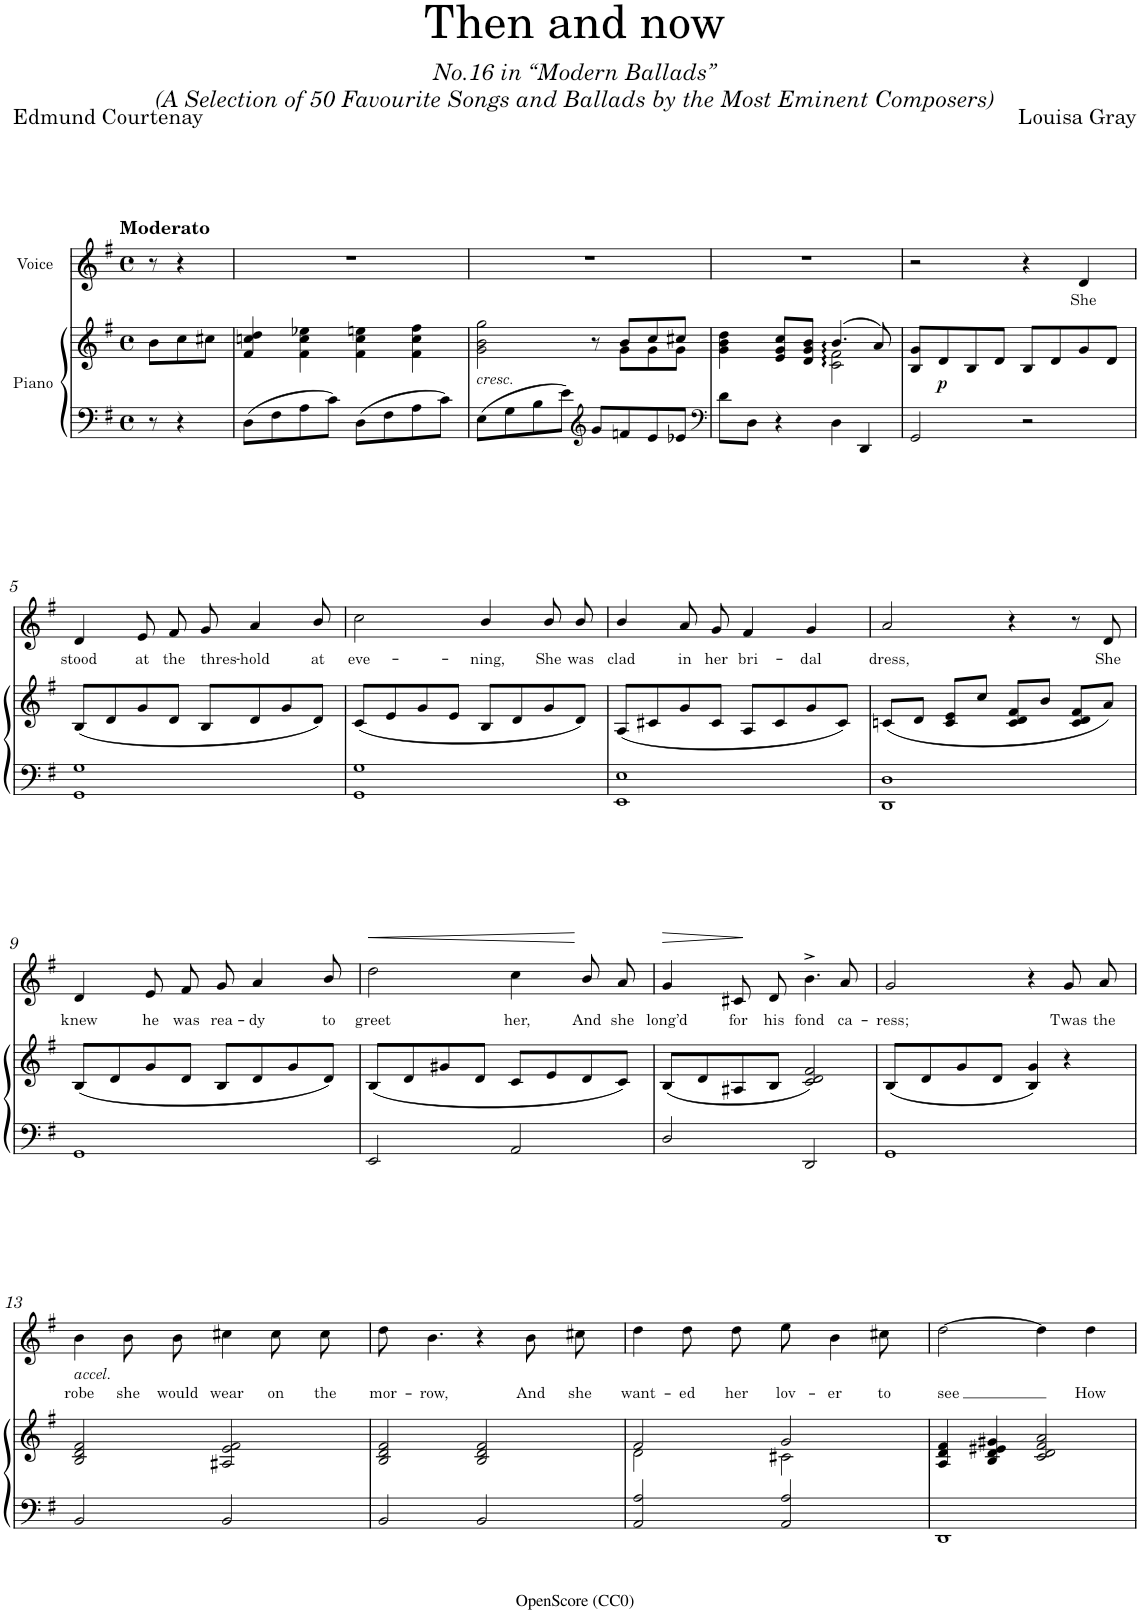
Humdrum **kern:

**kern	**kern	**dynam	**kern	**text	**dynam
*part2	*part2	*part2	*part1	*part1	*part1
*staff3	*staff2	*staff2/3	*staff1	*staff1	*staff1
*I"Piano	*	*	*I"Voice	*	*
*I'Pno	*	*	*	*	*
*clefF4	*clefG2	*	*clefG2	*	*
*k[f#]	*k[f#]	*	*k[f#]	*	*
*M4/4	*M4/4	*	*M4/4	*	*
*met(c)	*met(c)	*	*met(c)	*	*
=	=	=	=	=	=
!	!	!	!LO:TX:a:B:t=Moderato	!	!
8r	8b\L	.	8r	.	.
4r	8cc\	.	4r	.	.
.	8cc#X\J	.	.	.	.
=1	=1	=1	=1	=1	=1
8D\L	4f#/ 4ccn/ 4dd/	.	1r	.	.
8F#\	.	.	.	.	.
8A\	4f#\ 4cc\ 4ee-X\	.	.	.	.
8c\J	.	.	.	.	.
8D\L	4f#\ 4cc\ 4een\	.	.	.	.
8F#\	.	.	.	.	.
8A\	4f#\ 4cc\ 4ff#\	.	.	.	.
8c\J	.	.	.	.	.
=2	=2	=2	=2	=2	=2
*	*^	*	*	*	*
!	!LO:TX:b:i:t=cresc.	!	!	!	!	!
8E\L	2g\ 2b\ 2gg\	2ryy	.	1r	.	.
8G\	.	.	.	.	.	.
8B\	.	.	.	.	.	.
8e\J	.	.	.	.	.	.
*clefG2	*	*	*	*	*	*
8g/L	8r	8ryy	.	.	.	.
8fn/	8b/L	8g\L	.	.	.	.
8e/	8cc/	8g\	.	.	.	.
8e-X/J	8cc#X/J	8g\J	.	.	.	.
=3	=3	=3	=3	=3	=3	=3
*clefF4	*	*	*	*	*	*
8d\L	4g\ 4b\ 4dd\	2ryy	.	1r	.	.
8D\J	.	.	.	.	.	.
4r	8e/ 8g/ 8cc/L	.	.	.	.	.
.	8d/ 8g/ 8b/J	.	.	.	.	.
4D\	(4.b/	2c\ 2f#\	.	.	.	.
4DD/	.	.	.	.	.	.
.	8a/)	.	.	.	.	.
*	*v	*v	*	*	*	*
=4	=4	=4	=4	=4	=4
2GG/	8B/ 8g/L	.	2r	.	.
!	!	!LO:DY:b	!	!	!
.	8d/	p	.	.	.
.	8B/	.	.	.	.
.	8d/J	.	.	.	.
2r	8B/L	.	4r	.	.
.	8d/	.	.	.	.
!	!	!	!	!LO:LY:b	!
.	8g/	.	4d/	She	.
.	8d/J	.	.	.	.
!!LO:LB:g=z
=5	=5	=5	=5	=5	=5
!	!	!	!	!LO:LY:b	!
1GG 1G	(8B/L	.	4d/	stood	.
.	8d/	.	.	.	.
!	!	!	!	!LO:LY:b	!
.	8g/	.	8e/L	at	.
!	!	!	!	!LO:LY:b	!
.	8d/J	.	8f#/J	the	.
!	!	!	!	!LO:LY:b	!
.	8B/L	.	8g/	thres-	.
!	!	!	!	!LO:LY:b	!
.	8d/	.	4a/	-hold	.
.	8g/	.	.	.	.
!	!	!	!	!LO:LY:b	!
.	8d/J)	.	8b/	at	.
=6	=6	=6	=6	=6	=6
!	!	!	!	!LO:LY:b	!
1GG 1G	(8c/L	.	2cc\	eve-	.
.	8e/	.	.	.	.
.	8g/	.	.	.	.
.	8e/J	.	.	.	.
!	!	!	!	!LO:LY:b	!
.	8B/L	.	4b/	-ning,	.
.	8d/	.	.	.	.
!	!	!	!	!LO:LY:b	!
.	8g/	.	8b/L	She	.
!	!	!	!	!LO:LY:b	!
.	8d/J)	.	8b/J	was	.
=7	=7	=7	=7	=7	=7
!	!	!	!	!LO:LY:b	!
1EE 1E	(8A/L	.	4b/	clad	.
.	8c#X/	.	.	.	.
!	!	!	!	!LO:LY:b	!
.	8g/	.	8a/L	in	.
!	!	!	!	!LO:LY:b	!
.	8c#/J	.	8g/J	her	.
!	!	!	!	!LO:LY:b	!
.	8A/L	.	4f#/	bri-	.
.	8c#/	.	.	.	.
!	!	!	!	!LO:LY:b	!
.	8g/	.	4g/	-dal	.
.	8c#/J)	.	.	.	.
=8	=8	=8	=8	=8	=8
!	!	!	!	!LO:LY:b	!
1DD 1D	(8cn/L	.	2a/	dress,	.
.	8d/J	.	.	.	.
.	8c/ 8e/L	.	.	.	.
.	8cc/J	.	.	.	.
.	8c/ 8d/ 8f#/L	.	4r	.	.
.	8b/J	.	.	.	.
.	8c/ 8d/ 8f#/L	.	8r	.	.
!	!	!	!	!LO:LY:b	!
.	8a/J)	.	8d/	She	.
!!LO:LB:g=z
=9	=9	=9	=9	=9	=9
!	!	!	!	!LO:LY:b	!
1GG	(8B/L	.	4d/	knew	.
.	8d/	.	.	.	.
!	!	!	!	!LO:LY:b	!
.	8g/	.	8e/L	he	.
!	!	!	!	!LO:LY:b	!
.	8d/J	.	8f#/J	was	.
!	!	!	!	!LO:LY:b	!
.	8B/L	.	8g/	rea-	.
!	!	!	!	!LO:LY:b	!
.	8d/	.	4a/	-dy	.
.	8g/	.	.	.	.
!	!	!	!	!LO:LY:b	!
.	8d/J)	.	8b/	to	.
=10	=10	=10	=10	=10	=10
!	!	!	!	!LO:LY:b	!LO:HP:b
2EE/	(8B/L	.	2dd\	greet	<
.	8d/	.	.	.	.
.	8g#X/	.	.	.	.
.	8d/J	.	.	.	.
!	!	!	!	!LO:LY:b	!
2AA/	8c/L	.	4cc\	her,	.
.	8e/	.	.	.	.
!	!	!	!	!LO:LY:b	!
.	8d/	.	8b/L	And	[
!	!	!	!	!LO:LY:b	!
.	8c/J)	.	8a/J	she	.
=11	=11	=11	=11	=11	=11
!	!	!	!	!LO:LY:b	!LO:HP:b
2D/	(8B/L	.	4g/	long’d	>
.	8d/	.	.	.	.
!	!	!	!	!LO:LY:b	!
.	8A#X/	.	8c#X/L	for	.
!	!	!	!	!LO:LY:b	!
.	8B/J	.	8d/J	his	]
!	!	!	!	!LO:LY:b	!
2DD/	2c/ 2d/ 2f#/)	.	4.b^\	fond	.
!	!	!	!	!LO:LY:b	!
.	.	.	8a/	ca-	.
=12	=12	=12	=12	=12	=12
!	!	!	!	!LO:LY:b	!
1GG	(8B/L	.	2g/	-ress;	.
.	8d/	.	.	.	.
.	8g/	.	.	.	.
.	8d/J	.	.	.	.
.	4B/ 4g/)	.	4r	.	.
!	!	!	!	!LO:LY:b	!
.	4r	.	8g/L	Twas	.
!	!	!	!	!LO:LY:b	!
.	.	.	8a/J	the	.
!!LO:LB:g=z
=13	=13	=13	=13	=13	=13
!	!	!	!LO:TX:b:i:t=accel.	!	!
!	!	!	!	!LO:LY:b	!
2BB/	2B/ 2d/ 2f#/	.	4b\	robe	.
!	!	!	!	!LO:LY:b	!
.	.	.	8b\L	she	.
!	!	!	!	!LO:LY:b	!
.	.	.	8b\J	would	.
!	!	!	!	!LO:LY:b	!
2BB/	2A#X/ 2e/ 2f#/	.	4cc#X\	wear	.
!	!	!	!	!LO:LY:b	!
.	.	.	8cc#\L	on	.
!	!	!	!	!LO:LY:b	!
.	.	.	8cc#\J	the	.
=14	=14	=14	=14	=14	=14
!	!	!	!	!LO:LY:b	!
2BB/	2B/ 2d/ 2f#/	.	8dd\	mor-	.
!	!	!	!	!LO:LY:b	!
.	.	.	4.b\	-row,	.
2BB/	2B/ 2d/ 2f#/	.	4r	.	.
!	!	!	!	!LO:LY:b	!
.	.	.	8b\L	And	.
!	!	!	!	!LO:LY:b	!
.	.	.	8cc#X\J	she	.
=15	=15	=15	=15	=15	=15
*	*^	*	*	*	*
!	!	!	!	!	!LO:LY:b	!
2AA/ 2A/	2f#/	2d\	.	4dd\	want-	.
!	!	!	!	!	!LO:LY:b	!
.	.	.	.	8dd\L	-ed	.
!	!	!	!	!	!LO:LY:b	!
.	.	.	.	8dd\J	her	.
!	!	!	!	!	!LO:LY:b	!
2AA/ 2A/	2g/	2c#X\	.	8ee\	lov-	.
!	!	!	!	!	!LO:LY:b	!
.	.	.	.	4b\	-er	.
!	!	!	!	!	!LO:LY:b	!
.	.	.	.	8cc#X\	to	.
*	*v	*v	*	*	*	*
=16	=16	=16	=16	=16	=16
!	!	!	!	!LO:LY:b	!
1DD	4A/ 4d/ 4f#/	.	[2dd\	see	.
.	4B/ 4d/ 4e#X/ 4g#X/	.	.	.	.
.	2c/ 2d/ 2f#/ 2a/	.	4dd\]	.	.
!	!	!	!	!LO:LY:b	!
.	.	.	4dd\	How	.
=	=	=	=	=	=
*-	*-	*-	*-	*-	*-
